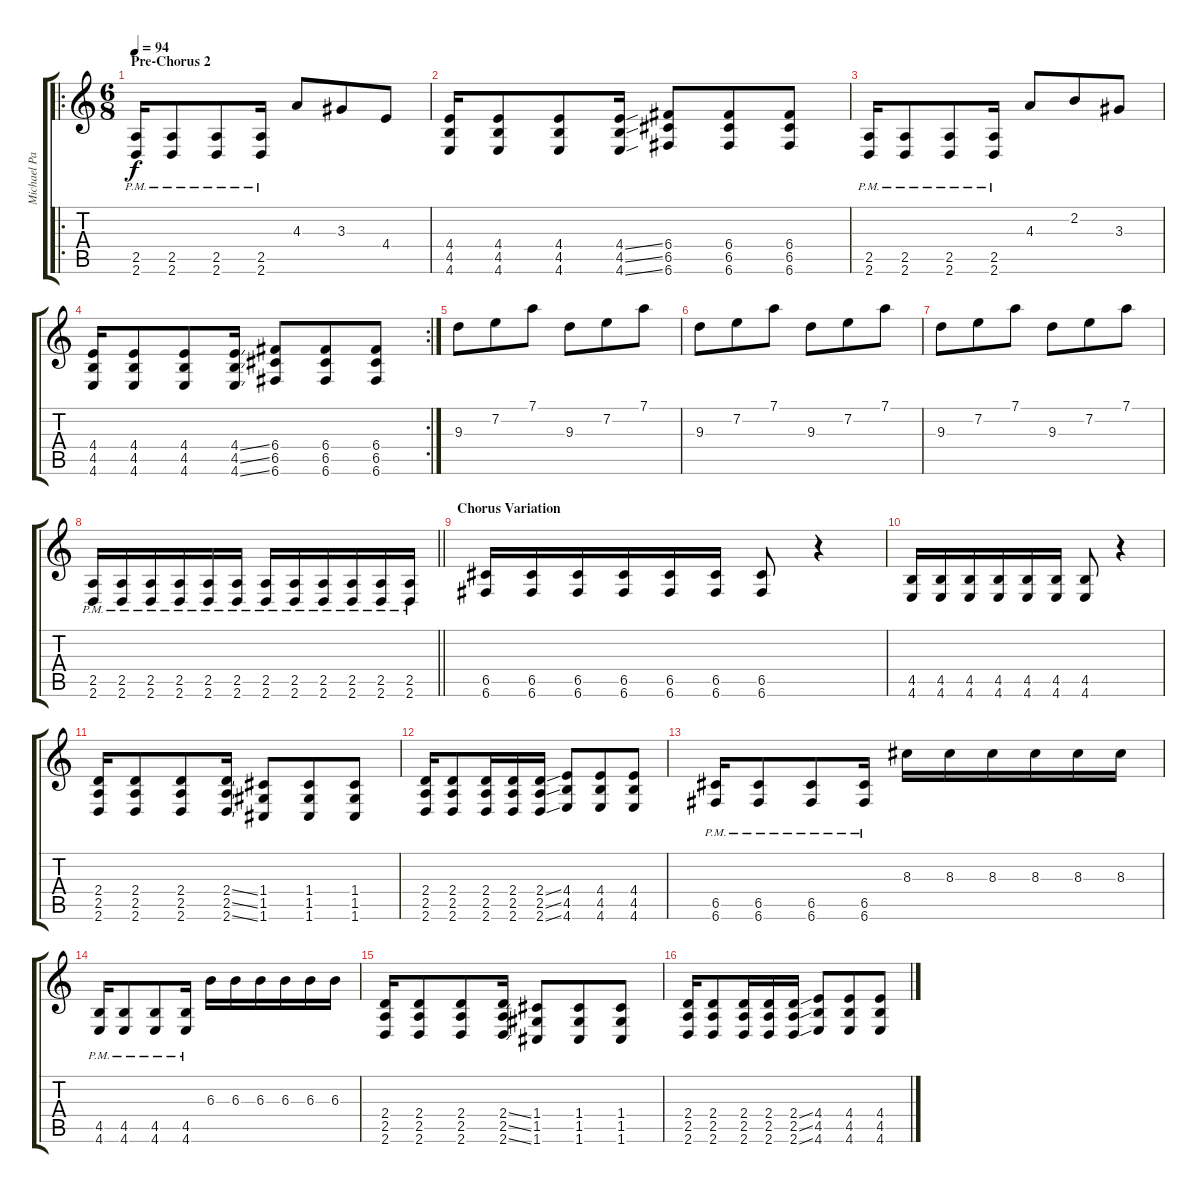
\track ("Michael Padget" "Michael Pa") {instrument overdrivenguitar}
\staff {score tabs}
\tuning (D4 A3 F3 C3 G2 C2) {hide}
\ro
\ts (6 8)
\section ("" "Pre-Chorus 2")
\tempo 94
\clef g2
\ks c
(2.5{pm} 2.6{pm}).16{dy f} (2.5{pm} 2.6{pm}).8 (2.5{pm} 2.6{pm}).8 (2.5{pm} 2.6{pm}).16 4.3.8 3.3.8 4.4.8 |
(4.4 4.5 4.6).16 (4.4 4.5 4.6).8 (4.4 4.5 4.6).8 (4.4{ss} 4.5{ss} 4.6{ss}).16 (6.4 6.5 6.6).8 (6.4 6.5 6.6).8 (6.4 6.5 6.6).8 |
(2.5{pm} 2.6{pm}).16 (2.5{pm} 2.6{pm}).8 (2.5{pm} 2.6{pm}).8 (2.5{pm} 2.6{pm}).16 4.3.8 2.2.8 3.3.8 |
\rc 2
(4.4 4.5 4.6).16 (4.4 4.5 4.6).8 (4.4 4.5 4.6).8 (4.4{ss} 4.5{ss} 4.6{ss}).16 (6.4 6.5 6.6).8 (6.4 6.5 6.6).8 (6.4 6.5 6.6).8 |
9.3.8 7.2.8 7.1.8 9.3.8 7.2.8 7.1.8 |
9.3.8 7.2.8 7.1.8 9.3.8 7.2.8 7.1.8 |
9.3.8 7.2.8 7.1.8 9.3.8 7.2.8 7.1.8 |
\barLineRight lightlight
(2.5{pm} 2.6{pm}).16 (2.5{pm} 2.6{pm}).16 (2.5{pm} 2.6{pm}).16 (2.5{pm} 2.6{pm}).16 (2.5{pm} 2.6{pm}).16 (2.5{pm} 2.6{pm}).16 (2.5{pm} 2.6{pm}).16 (2.5{pm} 2.6{pm}).16 (2.5{pm} 2.6{pm}).16 (2.5{pm} 2.6{pm}).16 (2.5{pm} 2.6{pm}).16 (2.5{pm} 2.6{pm}).16 |
\section ("" "Chorus Variation")
(6.5 6.6).16 (6.5 6.6).16 (6.5 6.6).16 (6.5 6.6).16 (6.5 6.6).16 (6.5 6.6).16 (6.5 6.6).8 r.4 |
(4.5 4.6).16 (4.5 4.6).16 (4.5 4.6).16 (4.5 4.6).16 (4.5 4.6).16 (4.5 4.6).16 (4.5 4.6).8 r.4 |
(2.4 2.5 2.6).16 (2.4 2.5 2.6).8 (2.4 2.5 2.6).8 (2.4{ss} 2.5{ss} 2.6{ss}).16 (1.4 1.5 1.6).8 (1.4 1.5 1.6).8 (1.4 1.5 1.6).8 |
(2.4 2.5 2.6).16 (2.4 2.5 2.6).8 (2.4 2.5 2.6).16 (2.4 2.5 2.6).16 (2.4{ss} 2.5{ss} 2.6{ss}).16 (4.4 4.5 4.6).8 (4.4 4.5 4.6).8 (4.4 4.5 4.6).8 |
(6.5{pm} 6.6{pm}).16{balance 2 instrument distortionguitar} (6.5{pm} 6.6{pm}).8 (6.5{pm} 6.6{pm}).8 (6.5{pm} 6.6{pm}).16 8.3.16 8.3.16 8.3.16 8.3.16 8.3.16 8.3.16 |
(4.5{pm} 4.6{pm}).16 (4.5{pm} 4.6{pm}).8 (4.5{pm} 4.6{pm}).8 (4.5{pm} 4.6{pm}).16 6.3.16 6.3.16 6.3.16 6.3.16 6.3.16 6.3.16 |
(2.4 2.5 2.6).16 (2.4 2.5 2.6).8 (2.4 2.5 2.6).8 (2.4{ss} 2.5{ss} 2.6{ss}).16 (1.4 1.5 1.6).8 (1.4 1.5 1.6).8 (1.4 1.5 1.6).8 |
(2.4 2.5 2.6).16 (2.4 2.5 2.6).8 (2.4 2.5 2.6).16 (2.4 2.5 2.6).16 (2.4{ss} 2.5{ss} 2.6{ss}).16 (4.4 4.5 4.6).8 (4.4 4.5 4.6).8 (4.4 4.5 4.6).8
